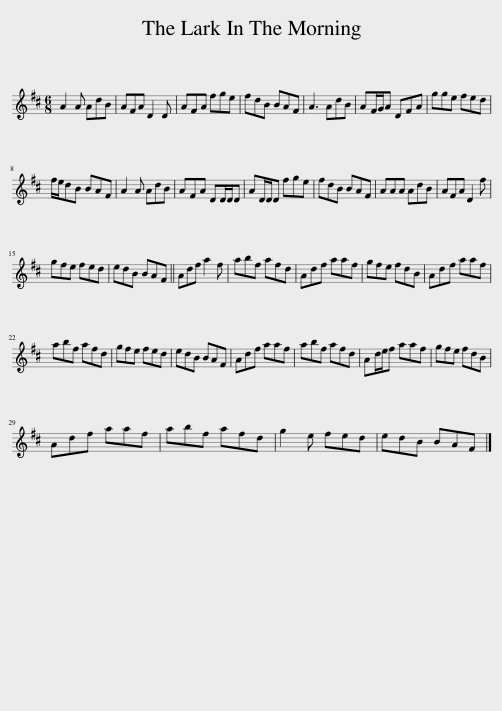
X:1
L:1/8
M:6/8
I:linebreak $
K:D
V:1 treble
V:1
 A2 A AdB | AFA D2 D | AFA fge | fdB BAF | A3 AdB | %5
 AF/G/A DFA | gge fed |$ f/e/dB BAF | A2 A AdB | AFA DD/D/D | %10
 AD/D/D fge | fdB BAF | AAA AdB | AFA D2 f |$ gfe fed | %15
 edB BAF || Adf a2 f | abf afd | Adf aaf | gfe fdB | %20
 Adf aaf |$ abf afd | gfe fed | edB BAF | Adf aaf | %25
 abf afd | Ad/e/f aaf | gfe fdB |$ Adf aaf | abf afd | %30
 g2 e fed | edB BAF |] %32
